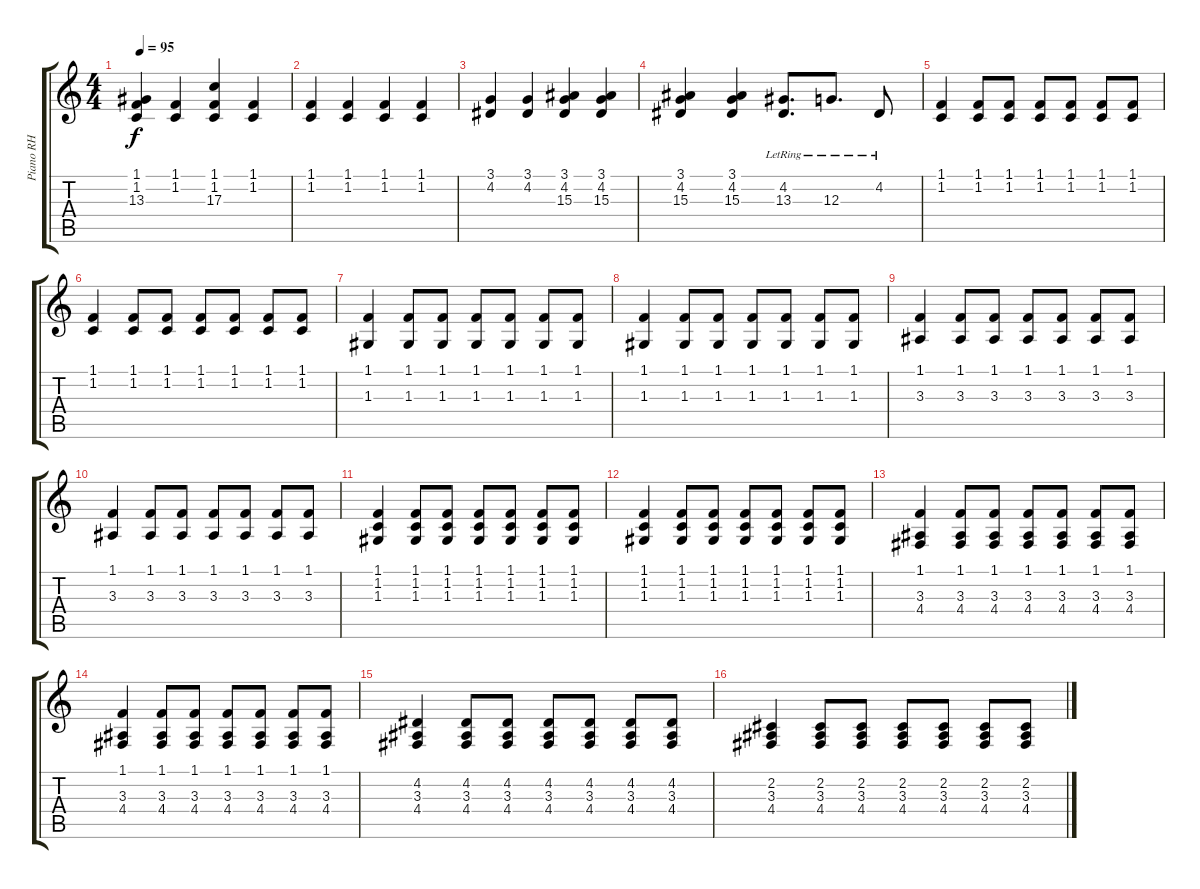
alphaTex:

\track ("Piano RH" "Piano RH") {instrument electricgrandpiano}
\staff {score tabs}
\tuning (E4 B3 G3 D3 A2 E2) {hide}
\ts (4 4)
\tempo 95
\clef g2
\ks c
(1.1 1.2 13.3).4{dy f} (1.1 1.2).4 (1.1 1.2 17.3).4 (1.1 1.2).4 |
(1.1 1.2).4 (1.1 1.2).4 (1.1 1.2).4 (1.1 1.2).4 |
(3.1 4.2).4 (3.1 4.2).4 (3.1 4.2 15.3).4 (3.1 4.2 15.3).4 |
(3.1 4.2 15.3).4 (3.1 4.2 15.3).4 (4.2{lr} 13.3{lr}).8{d} 12.3{lr}.8{d} 4.2{lr}.8 |
(1.1 1.2).4 (1.1 1.2).8 (1.1 1.2).8 (1.1 1.2).8 (1.1 1.2).8 (1.1 1.2).8 (1.1 1.2).8 |
(1.1 1.2).4 (1.1 1.2).8 (1.1 1.2).8 (1.1 1.2).8 (1.1 1.2).8 (1.1 1.2).8 (1.1 1.2).8 |
(1.1 1.3).4 (1.1 1.3).8 (1.1 1.3).8 (1.1 1.3).8 (1.1 1.3).8 (1.1 1.3).8 (1.1 1.3).8 |
(1.1 1.3).4 (1.1 1.3).8 (1.1 1.3).8 (1.1 1.3).8 (1.1 1.3).8 (1.1 1.3).8 (1.1 1.3).8 |
(1.1 3.3).4 (1.1 3.3).8 (1.1 3.3).8 (1.1 3.3).8 (1.1 3.3).8 (1.1 3.3).8 (1.1 3.3).8 |
(1.1 3.3).4 (1.1 3.3).8 (1.1 3.3).8 (1.1 3.3).8 (1.1 3.3).8 (1.1 3.3).8 (1.1 3.3).8 |
(1.1 1.2 1.3).4 (1.1 1.2 1.3).8 (1.1 1.2 1.3).8 (1.1 1.2 1.3).8 (1.1 1.2 1.3).8 (1.1 1.2 1.3).8 (1.1 1.2 1.3).8 |
(1.1 1.2 1.3).4 (1.1 1.2 1.3).8 (1.1 1.2 1.3).8 (1.1 1.2 1.3).8 (1.1 1.2 1.3).8 (1.1 1.2 1.3).8 (1.1 1.2 1.3).8 |
(1.1 3.3 4.4).4 (1.1 3.3 4.4).8 (1.1 3.3 4.4).8 (1.1 3.3 4.4).8 (1.1 3.3 4.4).8 (1.1 3.3 4.4).8 (1.1 3.3 4.4).8 |
(1.1 3.3 4.4).4 (1.1 3.3 4.4).8 (1.1 3.3 4.4).8 (1.1 3.3 4.4).8 (1.1 3.3 4.4).8 (1.1 3.3 4.4).8 (1.1 3.3 4.4).8 |
(4.2 3.3 4.4).4 (4.2 3.3 4.4).8 (4.2 3.3 4.4).8 (4.2 3.3 4.4).8 (4.2 3.3 4.4).8 (4.2 3.3 4.4).8 (4.2 3.3 4.4).8 |
(2.2 3.3 4.4).4 (2.2 3.3 4.4).8 (2.2 3.3 4.4).8 (2.2 3.3 4.4).8 (2.2 3.3 4.4).8 (2.2 3.3 4.4).8 (2.2 3.3 4.4).8
